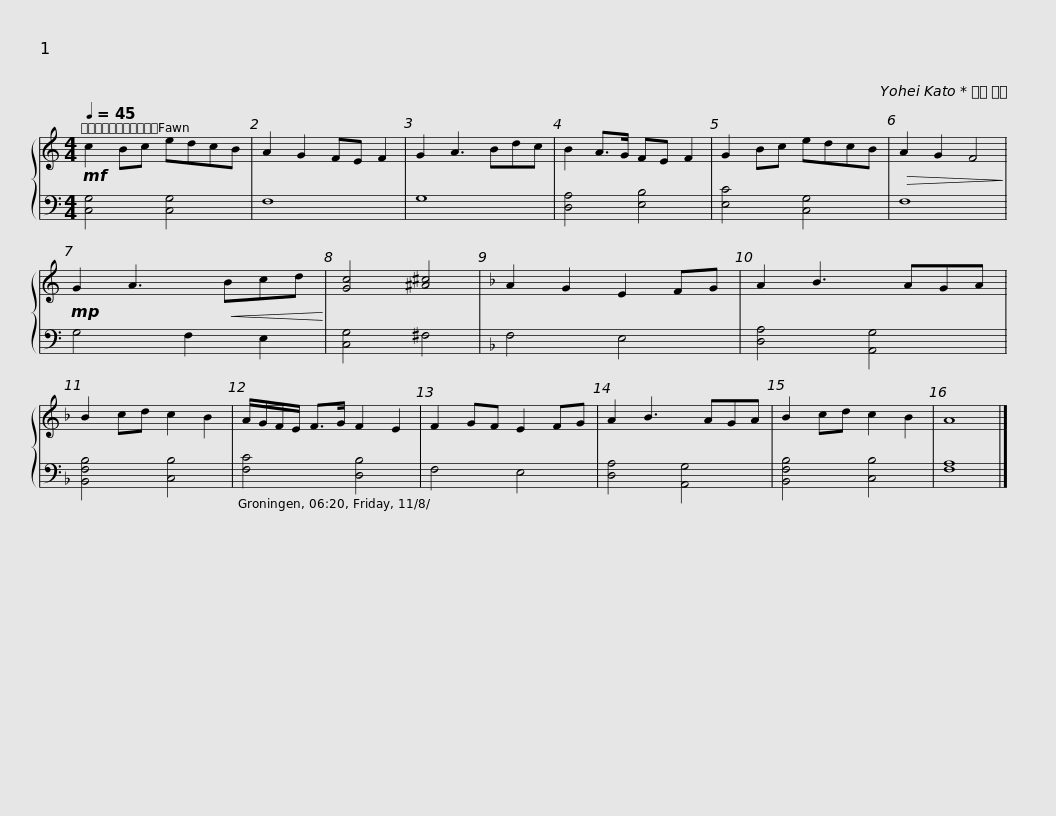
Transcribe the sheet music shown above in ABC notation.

X:1
%%score { 1 | 2 }
L:1/8
Q:1/4=45
M:4/4
I:linebreak $
K:C
V:1 treble
V:2 bass
V:1
!mf! c2 Bc edcB | A2 G2 FE F2 | G2 A3 Bdc | B2 A>G FE F2 | G2 Bc edcB |$ %5
!>(! A2 G2 F4!>)! |!mp! G2 A3!<(! Bcd!<)! | [Gc]4 [^A^c]4 |[K:F] A2 G2 E2 FG | A2 B3 AGA | %10
 B2 cd c2 B2 |$ A/G/F/E/ F>G F2 E2 | F2 GF E2 FG | A2 B3 AGA | B2 cd c2 B2 | %15
 A8 |] %16
V:2
 [C,G,]4 [C,G,]4 | F,8 | G,8 | [D,A,]4 [E,B,]4 | [E,C]4 [C,G,]4 |$ %5
 F,8 | G,4 F,2 E,2 | [C,G,]4 ^F,4 |[K:F] F,4 E,4 | [D,A,]4 [A,,G,]4 | %10
 [B,,F,B,]4 [C,B,]4 |$ [F,C]4 [D,B,]4 | F,4 E,4 | [D,A,]4 [A,,G,]4 | [B,,F,B,]4 [C,B,]4 | %15
 [F,A,]8 |] %16
